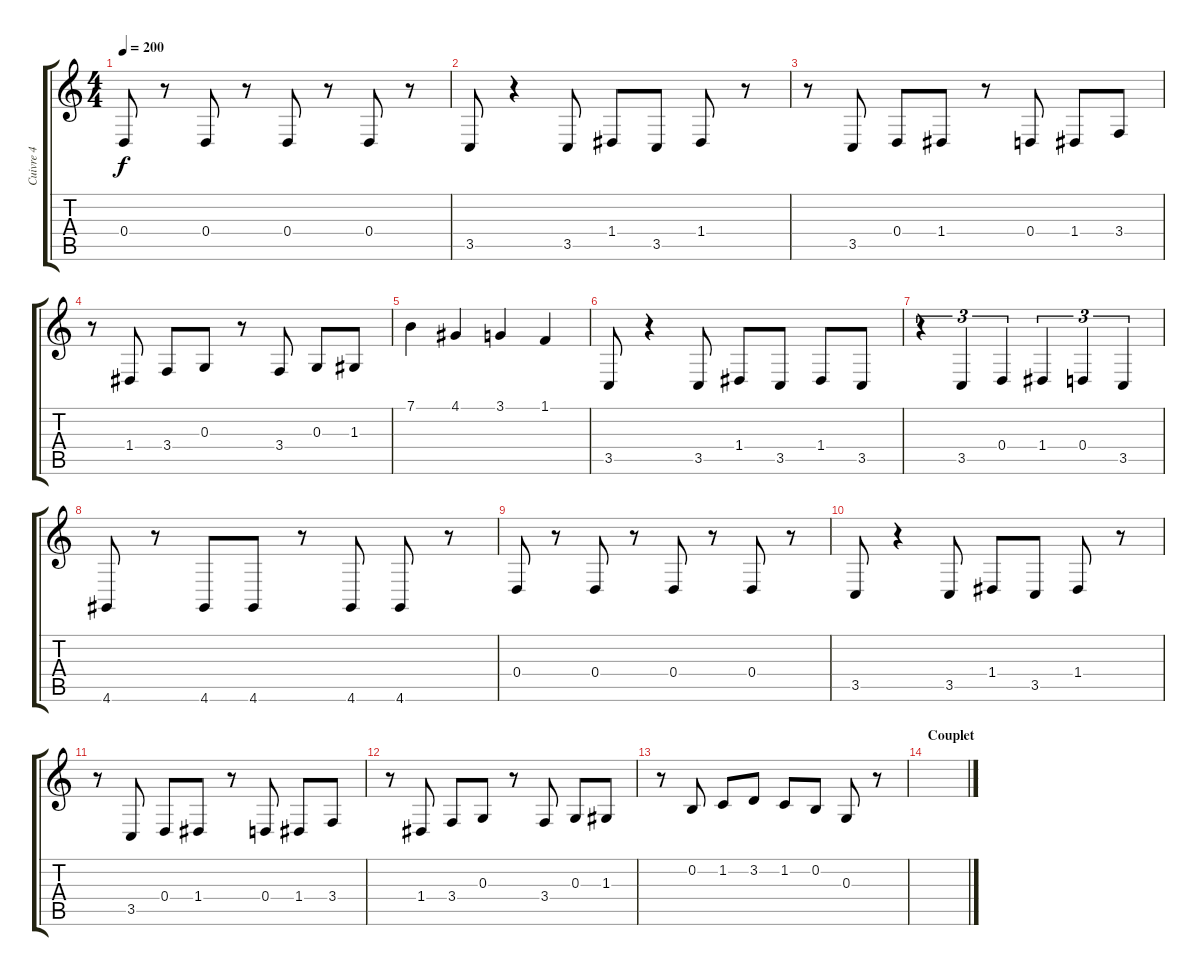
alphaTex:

\track ("Cuivre 4" "Cuivre 4") {instrument bassoon}
\staff {score tabs}
\tuning (E4 B3 G3 D3 A2 E2) {hide}
\ts (4 4)
\tempo 200
\clef g2
\ks c
0.4.8{dy f} r.8 0.4.8 r.8 0.4.8 r.8 0.4.8 r.8 |
3.5.8 r.4 3.5.8 1.4.8 3.5.8 1.4.8 r.8 |
r.8 3.5.8 0.4.8 1.4.8 r.8 0.4.8 1.4.8 3.4.8 |
r.8 1.4.8 3.4.8 0.3.8 r.8 3.4.8 0.3.8 1.3.8 |
7.1.4 4.1.4 3.1.4 1.1.4 |
3.5.8 r.4 3.5.8 1.4.8 3.5.8 1.4.8 3.5.8 |
r.4{tu (3 2)} 3.5.4{tu (3 2)} 0.4.4{tu (3 2)} 1.4.4{tu (3 2)} 0.4.4{tu (3 2)} 3.5.4{tu (3 2)} |
4.6.8 r.8 4.6.8 4.6.8 r.8 4.6.8 4.6.8 r.8 |
0.4.8 r.8 0.4.8 r.8 0.4.8 r.8 0.4.8 r.8 |
3.5.8 r.4 3.5.8 1.4.8 3.5.8 1.4.8 r.8 |
r.8 3.5.8 0.4.8 1.4.8 r.8 0.4.8 1.4.8 3.4.8 |
r.8 1.4.8 3.4.8 0.3.8 r.8 3.4.8 0.3.8 1.3.8 |
r.8 0.2.8 1.2.8 3.2.8 1.2.8 0.2.8 0.3.8 r.8 |
\section ("" "Couplet")
